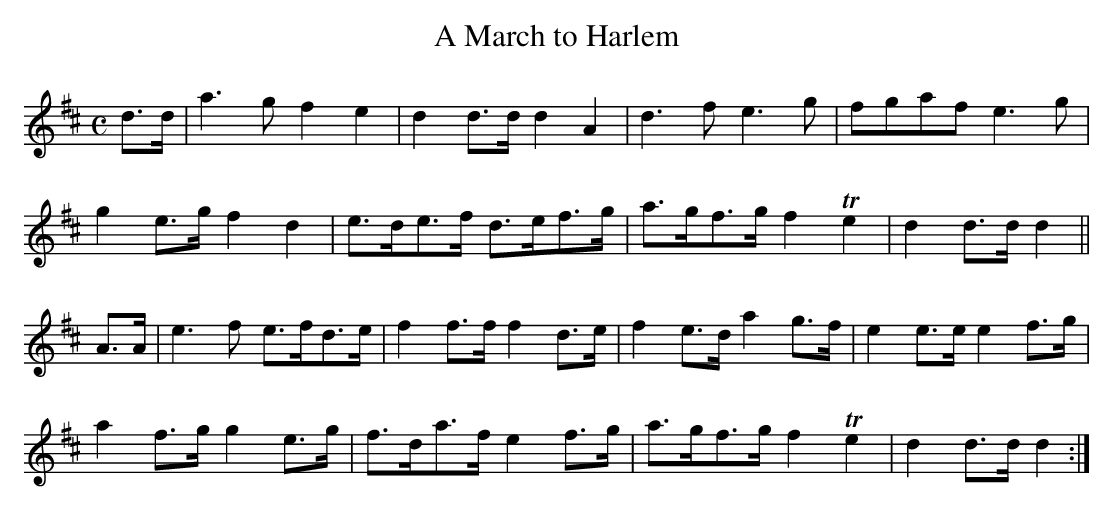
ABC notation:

X:1
T:March to Harlem, A
M:C
L:1/8
K:D
d>d|a3g f2e2|d2 d>d d2A2|d3f e3g|fgaf e3g|
g2 e>g f2d2|e>de>f d>ef>g|a>gf>g f2Te2|d2 d>d d2||
A>A|e3f e>fd>e|f2 f>f f2 d>e|f2 e>d a2 g>f|e2 e>e e2 f>g|
a2 f>g g2 e>g|f>da>f e2 f>g|a>gf>g f2 Te2|d2 d>d d2:|
